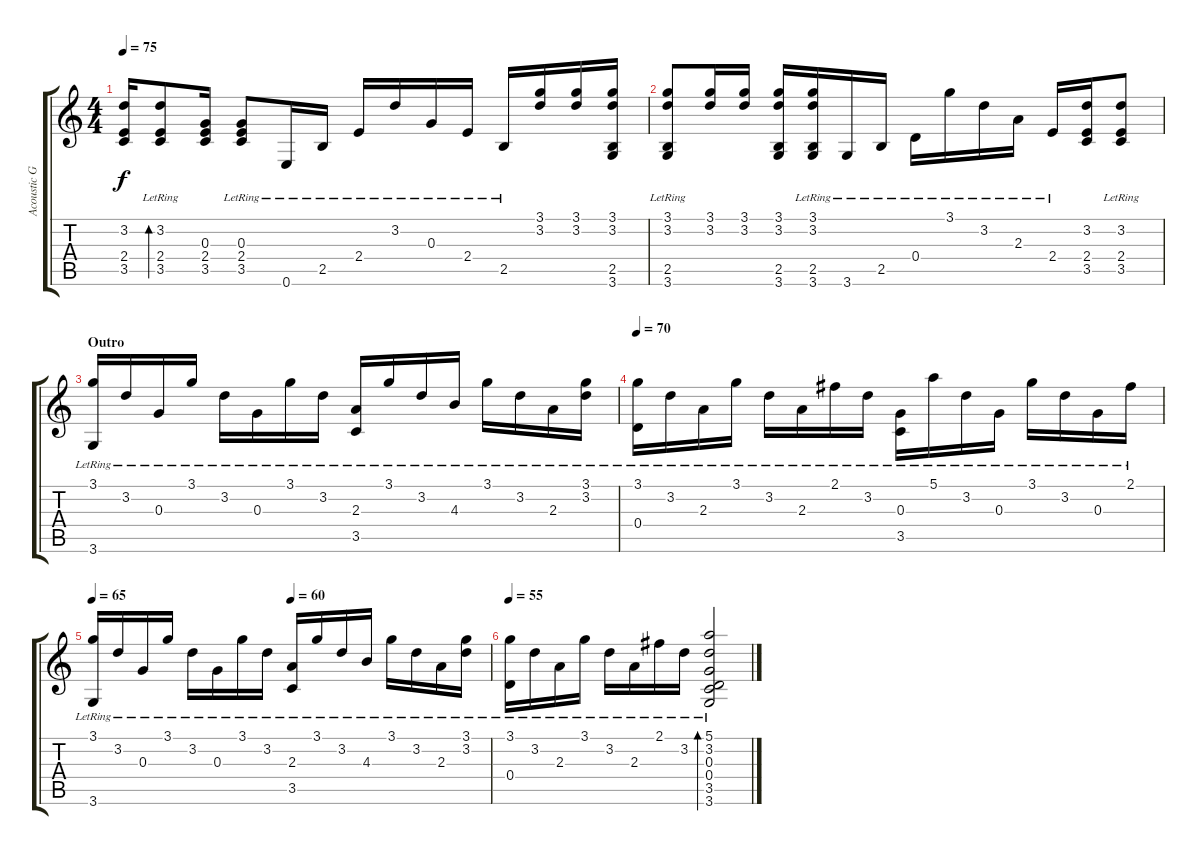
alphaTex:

\track ("Acoustic Guitar" "Acoustic G") {instrument acousticguitarsteel}
\staff {score tabs}
\tuning (E4 B3 G3 D3 A2 E2) {hide}
\ts (4 4)
\tempo 75
\clef g2
\ks c
(3.2 2.4 3.5).16{dy f} (3.2{lr} 2.4 3.5).8{bd 60} (0.3 2.4 3.5).16 (0.3{lr} 2.4{lr} 3.5{lr}).8 0.6{lr}.16 2.5{lr}.16 2.4{lr}.16 3.2{lr}.16 0.3{lr}.16 2.4{lr}.16 2.5{lr}.16 (3.1 3.2).16 (3.1 3.2).16 (3.1 3.2 2.5 3.6).16 |
(3.1 3.2 2.5{lr} 3.6{lr}).8 (3.1 3.2).16 (3.1 3.2).16 (3.1 3.2 2.5 3.6).16 (3.1{lr} 3.2{lr} 2.5{lr} 3.6).16 3.6{lr}.16 2.5{lr}.16 0.4{lr}.16 3.1{lr}.16 3.2{lr}.16 2.3{lr}.16 2.4{lr}.16 (3.2 2.4 3.5).16 (3.2 2.4{lr} 3.5{lr}).8 |
\section ("" "Outro")
(3.1{lr} 3.6{lr}).16 3.2{lr}.16 0.3{lr}.16 3.1{lr}.16 3.2{lr}.16 0.3{lr}.16 3.1{lr}.16 3.2{lr}.16 (2.3{lr} 3.5{lr}).16 3.1{lr}.16 3.2{lr}.16 4.3{lr}.16 3.1{lr}.16 3.2{lr}.16 2.3{lr}.16 (3.1{lr} 3.2{lr}).16 |
\tempo 70
(3.1{lr} 0.4{lr}).16 3.2{lr}.16 2.3{lr}.16 3.1{lr}.16 3.2{lr}.16 2.3{lr}.16 2.1{lr}.16 3.2{lr}.16 (0.3{lr} 3.5{lr}).16 5.1{lr}.16 3.2{lr}.16 0.3{lr}.16 3.1{lr}.16 3.2{lr}.16 0.3{lr}.16 2.1{lr}.16 |
\tempo 65
\tempo (60 0.5)
(3.1{lr} 3.6{lr}).16 3.2{lr}.16 0.3{lr}.16 3.1{lr}.16 3.2{lr}.16 0.3{lr}.16 3.1{lr}.16 3.2{lr}.16 (2.3{lr} 3.5{lr}).16 3.1{lr}.16 3.2{lr}.16 4.3{lr}.16 3.1{lr}.16 3.2{lr}.16 2.3{lr}.16 (3.1{lr} 3.2{lr}).16 |
\tempo 55
(3.1{lr} 0.4{lr}).16 3.2{lr}.16 2.3{lr}.16 3.1{lr}.16 3.2{lr}.16 2.3{lr}.16 2.1{lr}.16 3.2{lr}.16 (5.1 3.2 0.3{lr} 0.4 3.5{lr} 3.6).2{bd 480}
